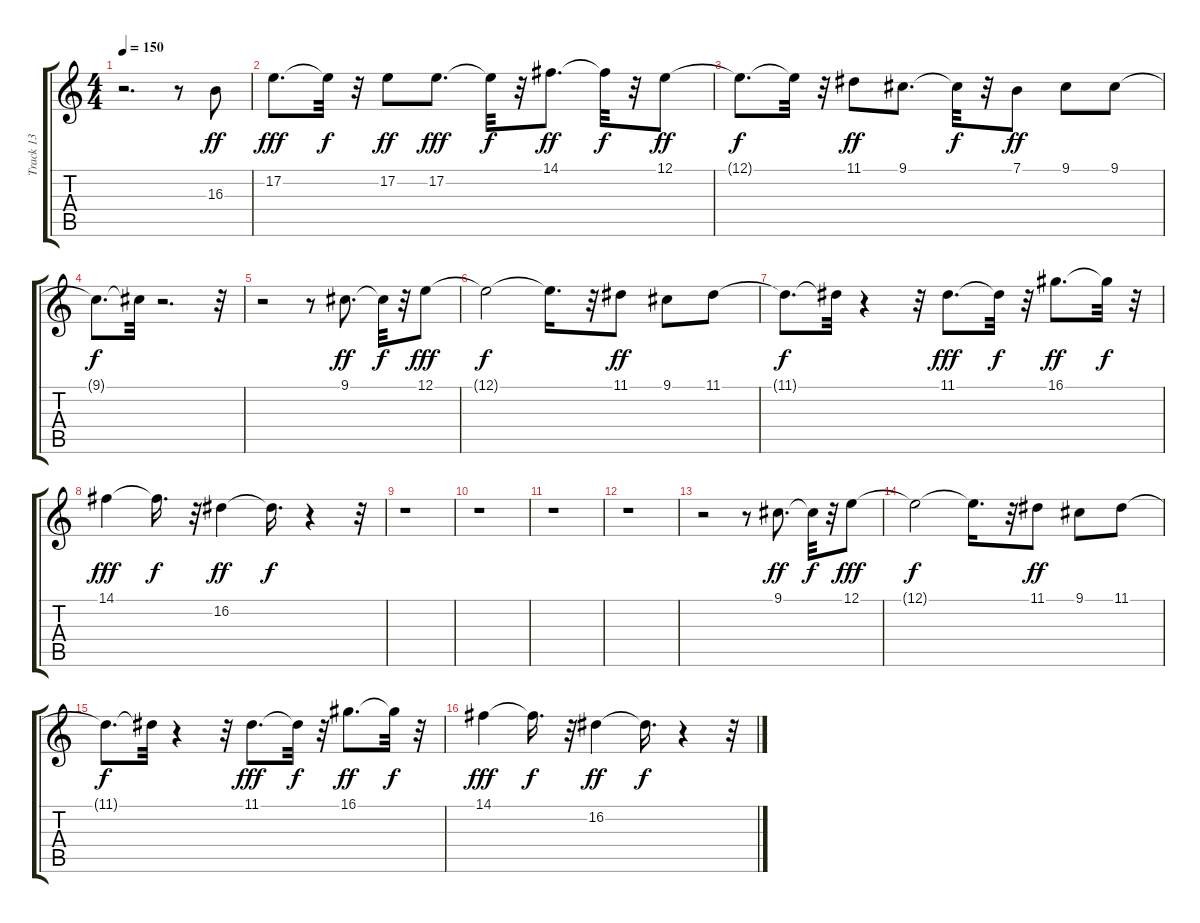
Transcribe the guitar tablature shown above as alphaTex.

\track ("Track 13" "Track 13") {instrument panflute}
\staff {score tabs}
\tuning (E4 B3 G3 D3 A2 E2) {hide}
\ts (4 4)
\tempo 150
\clef g2
\ks c
r.2{d dy f} r.8 16.3.8{dy ff} |
17.2.8{d dy fff} 17.2{t}.32{dy f} r.32 17.2.8{dy ff} 17.2.8{d dy fff} 17.2{t}.32{dy f} r.32 14.1.8{d dy ff} 14.1{t}.32{dy f} r.32 12.1.8{dy ff} |
12.1{t}.8{d dy f} 12.1{t}.32 r.32 11.1.8{dy ff} 9.1.8{d} 9.1{t}.32{dy f} r.32 7.1.8{dy ff} 9.1.8 9.1.8 |
9.1{t}.8{d dy f} 9.1{t}.32 r.2{d} r.32 |
r.2 r.8 9.1.8{d dy ff} 9.1{t}.32{dy f} r.32 12.1.8{dy fff} |
12.1{t}.2{dy f} 12.1{t}.16{d} r.32 11.1.8{dy ff} 9.1.8 11.1.8 |
11.1{t}.8{d dy f} 11.1{t}.32 r.4 r.32 11.1.8{d dy fff} 11.1{t}.32{dy f} r.32 16.1.8{d dy ff} 16.1{t}.32{dy f} r.32 |
14.1.4{dy fff} 14.1{t}.16{d dy f} r.32 16.2.4{dy ff} 16.2{t}.16{d dy f} r.4 r.32 |
r.1 |
r.1 |
r.1 |
r.1 |
r.2 r.8 9.1.8{d dy ff} 9.1{t}.32{dy f} r.32 12.1.8{dy fff} |
12.1{t}.2{dy f} 12.1{t}.16{d} r.32 11.1.8{dy ff} 9.1.8 11.1.8 |
11.1{t}.8{d dy f} 11.1{t}.32 r.4 r.32 11.1.8{d dy fff} 11.1{t}.32{dy f} r.32 16.1.8{d dy ff} 16.1{t}.32{dy f} r.32 |
14.1.4{dy fff} 14.1{t}.16{d dy f} r.32 16.2.4{dy ff} 16.2{t}.16{d dy f} r.4 r.32
